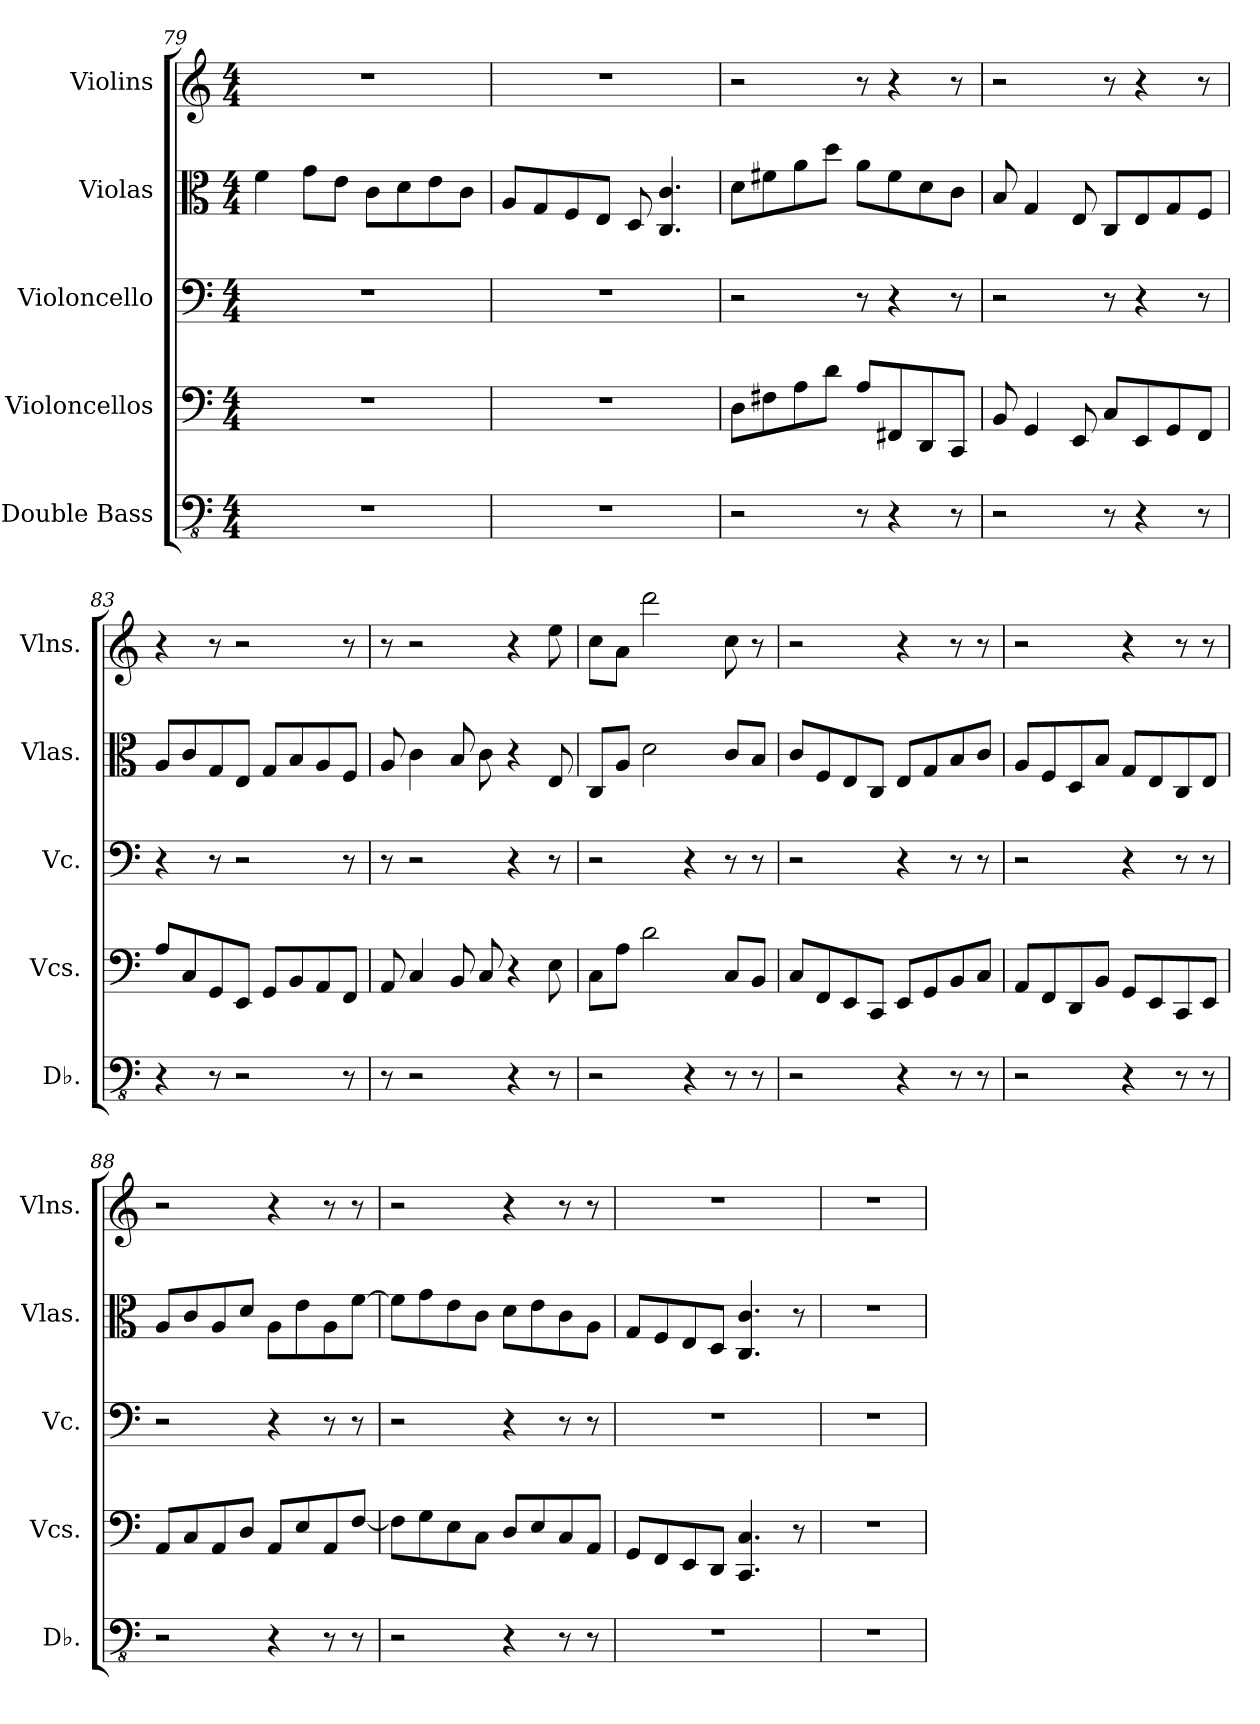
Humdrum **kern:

**kern	**kern	**kern	**kern	**kern
*part5	*part4	*part3	*part2	*part1
*staff5	*staff4	*staff3	*staff2	*staff1
*I"Double Bass	*I"Violoncellos	*I"Violoncello	*I"Violas	*I"Violins
*I'Db.	*I'Vcs.	*I'Vc.	*I'Vlas.	*I'Vlns.
*clefFv4	*clefF4	*clefF4	*clefC3	*clefG2
*ITrd7c12	*	*	*	*
*k[]	*k[]	*k[]	*k[]	*k[]
*M4/4	*M4/4	*M4/4	*M4/4	*M4/4
=79	=79	=79	=79	=79
1r	1r	1r	4f\	1r
.	.	.	8g\L	.
.	.	.	8e\J	.
.	.	.	8c\L	.
.	.	.	8d\	.
.	.	.	8e\	.
.	.	.	8c\J	.
=80	=80	=80	=80	=80
1r	1r	1r	8A/L	1r
.	.	.	8G/	.
.	.	.	8F/	.
.	.	.	8E/J	.
.	.	.	8D/	.
.	.	.	4.C/ 4.c/	.
=81	=81	=81	=81	=81
2r	8D\L	2r	8d\L	2r
.	8F#X\	.	8f#X\	.
.	8A\	.	8a\	.
.	8d\J	.	8dd\J	.
8r	8A/L	8r	8a\L	8r
4r	8FF#X/	4r	8f#\	4r
.	8DD/	.	8d\	.
8r	8CC/J	8r	8c\J	8r
!!LO:PB:g=z
=82	=82	=82	=82	=82
2r	8BB/	2r	8B/	2r
.	4GG/	.	4G/	.
.	8EE/	.	8E/	.
8r	8C/L	8r	8C/L	8r
4r	8EE/	4r	8E/	4r
.	8GG/	.	8G/	.
8r	8FF/J	8r	8F/J	8r
=83	=83	=83	=83	=83
4r	8A/L	4r	8A/L	4r
.	8C/	.	8c/	.
8r	8GG/	8r	8G/	8r
2r	8EE/J	2r	8E/J	2r
.	8GG/L	.	8G/L	.
.	8BB/	.	8B/	.
.	8AA/	.	8A/	.
8r	8FF/J	8r	8F/J	8r
=84	=84	=84	=84	=84
8r	8AA/	8r	8A/	8r
2r	4C/	2r	4c\	2r
.	8BB/	.	8B/	.
.	8C/	.	8c\	.
4r	4r	4r	4r	4r
8r	8E\	8r	8E/	8ee\
=85	=85	=85	=85	=85
2r	8C\L	2r	8C/L	8cc\L
.	8A\J	.	8A/J	8a\J
.	2d\	.	2d\	2ddd\
4r	.	4r	.	.
8r	8C/L	8r	8c/L	8cc\
8r	8BB/J	8r	8B/J	8r
=86	=86	=86	=86	=86
2r	8C/L	2r	8c/L	2r
.	8FF/	.	8F/	.
.	8EE/	.	8E/	.
.	8CC/J	.	8C/J	.
4r	8EE/L	4r	8E/L	4r
.	8GG/	.	8G/	.
8r	8BB/	8r	8B/	8r
8r	8C/J	8r	8c/J	8r
!!LO:LB:g=z
=87	=87	=87	=87	=87
2r	8AA/L	2r	8A/L	2r
.	8FF/	.	8F/	.
.	8DD/	.	8D/	.
.	8BB/J	.	8B/J	.
4r	8GG/L	4r	8G/L	4r
.	8EE/	.	8E/	.
8r	8CC/	8r	8C/	8r
8r	8EE/J	8r	8E/J	8r
=88	=88	=88	=88	=88
2r	8AA/L	2r	8A/L	2r
.	8C/	.	8c/	.
.	8AA/	.	8A/	.
.	8D/J	.	8d/J	.
4r	8AA/L	4r	8A\L	4r
.	8E/	.	8e\	.
8r	8AA/	8r	8A\	8r
8r	[8F/J	8r	[8f\J	8r
=89	=89	=89	=89	=89
2r	8F\L]	2r	8f\L]	2r
.	8G\	.	8g\	.
.	8E\	.	8e\	.
.	8C\J	.	8c\J	.
4r	8D/L	4r	8d\L	4r
.	8E/	.	8e\	.
8r	8C/	8r	8c\	8r
8r	8AA/J	8r	8A\J	8r
=90	=90	=90	=90	=90
1r	8GG/L	1r	8G/L	1r
.	8FF/	.	8F/	.
.	8EE/	.	8E/	.
.	8DD/J	.	8D/J	.
.	4.CC/ 4.C/	.	4.C/ 4.c/	.
.	8r	.	8r	.
=91	=91	=91	=91	=91
1r	1r	1r	1r	1r
=	=	=	=	=
*-	*-	*-	*-	*-
